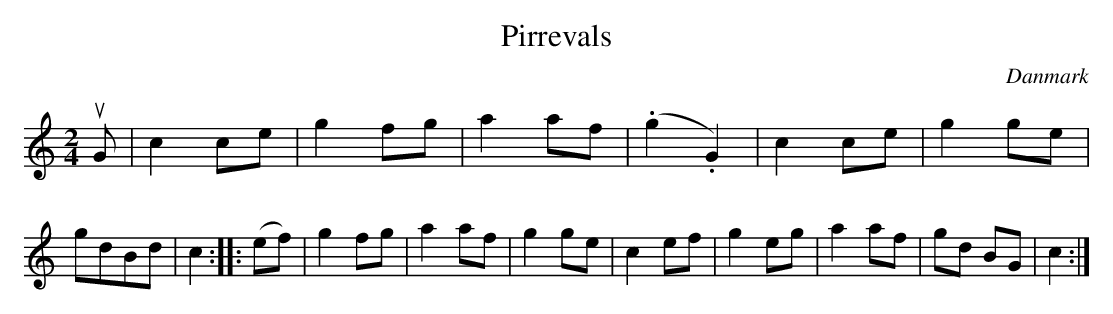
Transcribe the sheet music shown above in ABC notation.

X:1
T: Pirrevals
O:Danmark
M: 2/4
L: 1/8
K: C
!upbow!G|c2 ce|g2fg|a2 af|(.g2 .G2)|c2 ce|g2 ge|gdBd|c2:|\
|:(ef)|g2 fg|a2 af|g2 ge|c2 ef|g2 eg|a2 af|gd BG|c2:|
